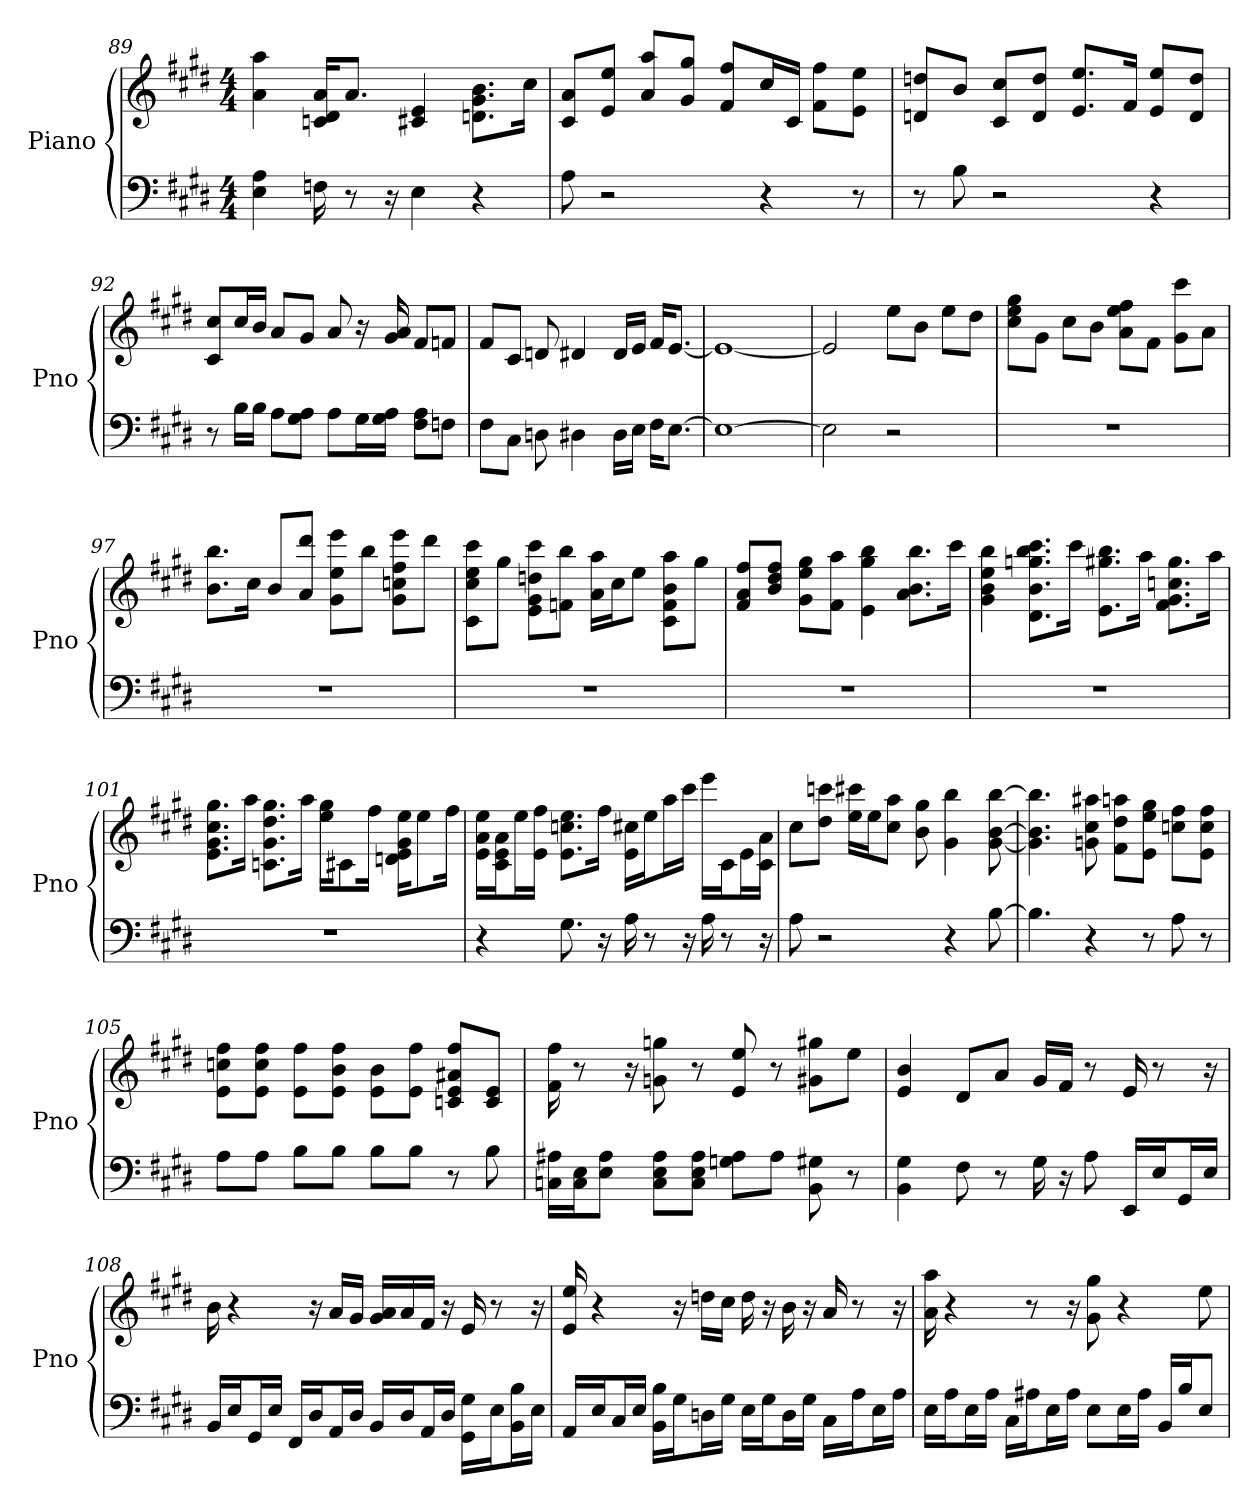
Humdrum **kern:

**kern	**kern
*part1	*part1
*staff2	*staff1
*I"Piano	*
*I'Pno	*
*clefF4	*clefG2
*k[f#c#g#d#]	*k[f#c#g#d#]
*E:	*E:
*M4/4	*M4/4
=89	=89
4E 4A	4a 4aa
16F	16d#/ 16a/ 16c/KL
8r	8.a/J
16r	.
4E	4c# 4e
4r	8.b\ 8.g#\ 8.d\L
.	16cc#\Jk
=90	=90
8A	8a/ 8c#/L
2r	8ee/ 8e/J
.	8a/ 8aa/L
.	8gg#/ 8g#/J
.	8ff#/ 8f#/L
4r	16cc#/L
.	16c#/JJ
.	8f#\ 8ff#\L
8r	8e\ 8ee\J
=91	=91
8r	8d/ 8dd/L
8B	8b/J
2r	8c#/ 8cc#/L
.	8d/ 8dd/J
.	8.e/ 8.ee/L
.	16f#/Jk
4r	8e/ 8ee/L
.	8d/ 8dd/J
=92	=92
8r	8c#/ 8cc#/L
16B\LL	16cc#/L
16B\JJ	16b/JJ
8A\L	8a/L
8G#\ 8A\J	8g#/J
8A\L	8a
16G#\L	16r
16A\ 16G#\JJ	16a 16g#
8A\ 8F#\L	8f#/L
8F\J	8f/J
=93	=93
8F#\L	8f#/L
8C#\J	8c#/J
8D	8d
4D#	4d#
16D#\LL	16d#/LL
16E\JJ	16e/JJ
16F#\KL	16f#/KL
[8.E\J	[8.e/J
=94	=94
1E_	1e_
=95	=95
2E]	2e]
2r	8ee\L
.	8b\J
.	8ee\L
.	8dd#\J
=96	=96
1r	8gg#\ 8ee\ 8cc#\L
.	8g#\J
.	8cc#\L
.	8b\J
.	8ee\ 8ff#\ 8a\L
.	8f#\J
.	8ccc#\ 8g#\L
.	8a\J
=97	=97
1r	8.b\ 8.bb\L
.	16cc#\Jk
.	8b/L
.	8ddd#/ 8a/J
.	8eee\ 8g#\ 8ee\L
.	8bb\J
.	8ff#\ 8eee\ 8cc\ 8g#\L
.	8ddd#\J
=98	=98
1r	8ee\ 8ccc#\ 8c#\ 8cc#\L
.	8gg#\J
.	8ccc#\ 8g#\ 8dd\ 8e\L
.	8bb\ 8f\J
.	16a\ 16aa\LL
.	16cc#\J
.	8ee\J
.	8aa\ 8f\ 8c#\ 8b\L
.	8gg#\J
=99	=99
1r	8f#/ 8ff#/ 8a/L
.	8b/ 8ff#/ 8dd#/J
.	8ee\ 8g#\ 8gg#\L
.	8aa\ 8f#\J
.	4e 4bb 4gg#
.	8.a\ 8.b\ 8.bb\L
.	16ccc#\Jk
=100	=100
1r	4g# 4bb 4ee 4b
.	8.ccc#\ 8.gg\ 8.bb\ 8.b\ 8.d#\L
.	16ccc#\Jk
.	8.e\ 8.gg#\ 8.bb\L
.	16aa\Jk
.	8.gg#\ 8.g#\ 8.f#\ 8.cc\L
.	16aa\Jk
=101	=101
1r	8.cc#\ 8.e\ 8.g#\ 8.gg#\L
.	16aa\Jk
.	8.g#\ 8.dd#\ 8.gg#\ 8.c\L
.	16aa\Jk
.	16gg#\ 16ee\KL
.	8c#\
.	16ff#\Jk
.	16ee\ 16e\ 16d\ 16g#\KL
.	8ee\
.	16ff#\Jk
=102	=102
4r	16a\ 16ee\ 16e\LL
.	16c#\ 16e\ 16a\J
.	16ee\L
.	16e\ 16ff#\JJ
8.G#	8.cc\ 8.e\ 8.ee\L
16r	16ff#\Jk
16A	16cc#\ 16e\LL
8r	16ee\J
.	16aa\L
16r	16ccc#\JJ
16A	16eee\LL
8r	16c#\J
.	16e\L
16r	16c#\ 16a\JJ
=103	=103
8A	8cc#\L
2r	8ccc\ 8dd#\J
.	16ee\ 16ccc#\LL
.	16ee\J
.	8aa\ 8cc#\J
.	8b 8gg#
4r	4bb 4g#
[8B	[8g# [8bb [8b
=104	=104
4.B]	4.g#] 4.bb] 4.b]
4r	8aa# 8g 8cc#
.	8aa\ 8dd#\ 8f#\L
8r	8e\ 8ee\ 8gg#\J
8A	8cc\ 8ff#\L
8r	8e\ 8cc\ 8ff#\J
=105	=105
8A\L	8ff#\ 8cc\ 8e\L
8A\J	8cc\ 8ff#\ 8e\J
8B\L	8e\ 8ff#\L
8B\J	8b\ 8e\ 8ff#\J
8B\L	8b\ 8e\L
8B\J	8e\ 8ff#\J
8r	8e/ 8c/ 8ff#/ 8a#/L
8B	8e/ 8c/J
=106	=106
16C\ 16A#\LL	16f# 16ff#
16C\ 16E\J	8r
8A#\ 8E\J	.
.	16r
8C\ 8A#\ 8E\L	8gg 8g
8C\ 8A#\ 8E\J	8r
8G\ 8A#\L	8e 8ee
8A#\J	8r
8BB 8G#	8g#\ 8gg#\L
8r	8ee\J
=107	=107
4BB 4G#	4e 4b
8F#	8d#/L
8r	8a/J
16G#	16g#/LL
16r	16f#/JJ
8A	8r
16EE/LL	16e
16E/J	8r
16GG#/L	.
16E/JJ	16r
=108	=108
16BB/LL	16b
16E/J	4r
16GG#/L	.
16E/JJ	.
16FF#/LL	.
16D#/J	16r
16AA/L	16a/LL
16D#/JJ	16g#/JJ
16BB/LL	16a/ 16g#/LL
16D#/J	16a/
16AA/L	16f#/JJ
16D#/JJ	16r
16G#\ 16GG#\LL	16e
16E\J	8r
16BB\ 16B\L	.
16E\JJ	16r
=109	=109
16AA/LL	16ee 16e
16E/J	4r
16C#/L	.
16E/JJ	.
16BB\ 16B\LL	.
16G#\J	16r
16D\L	16dd\LL
16G#\JJ	16cc#\JJ
16E\LL	16dd
16G#\J	16r
16D\L	16b
16G#\JJ	16r
16C#\LL	16a
16A\J	8r
16E\L	.
16A\JJ	16r
=110	=110
16E\LL	16aa 16a
16A\J	4r
16E\L	.
16A\JJ	.
16C#\LL	.
16A#\J	8r
16E\L	.
16A#\JJ	16r
8E\L	8g# 8gg#
16E\L	4r
16A#\JJ	.
16BB/LL	.
16B/J	.
8E/J	8ee
=	=
*-	*-
